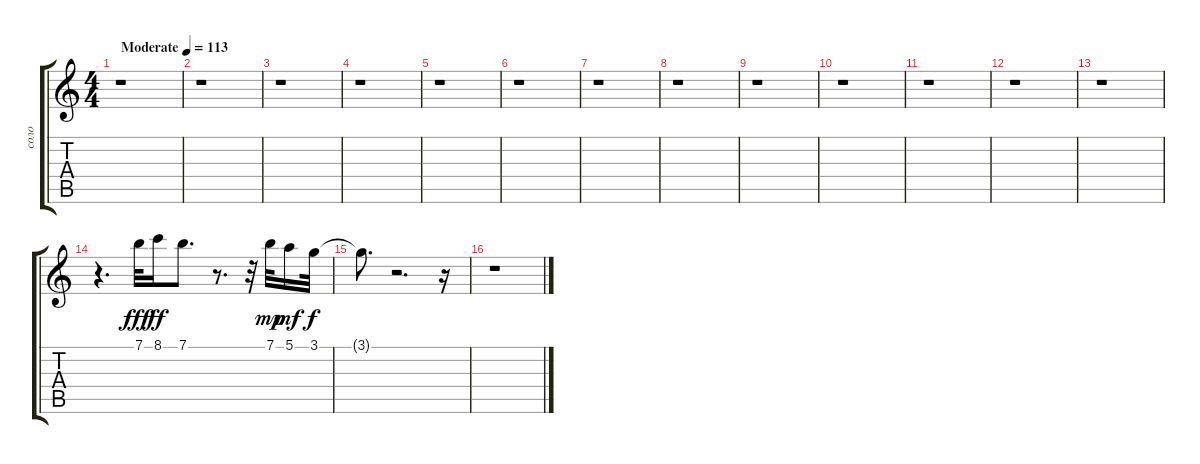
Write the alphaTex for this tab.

\track ("соло" "соло") {instrument electricguitarmuted}
\staff {score tabs}
\tuning (E4 B3 G3 D3 A2 E2) {hide}
\ts (4 4)
\tempo (113 "Moderate")
\clef g2
\ks c
r.1{dy fff instrument electricguitarmuted} |
r.1 |
r.1 |
r.1 |
r.1 |
r.1 |
r.1 |
r.1 |
r.1 |
r.1 |
r.1 |
r.1 |
r.1 |
r.4{d} 7.1.32 8.1.16{dy ff} 7.1.8{d} r.8{d} r.32 7.1.32{dy mp} 5.1.16{dy mf} 3.1.32{dy f} |
3.1{t}.8{d} r.2{d} r.16 |
r.1
